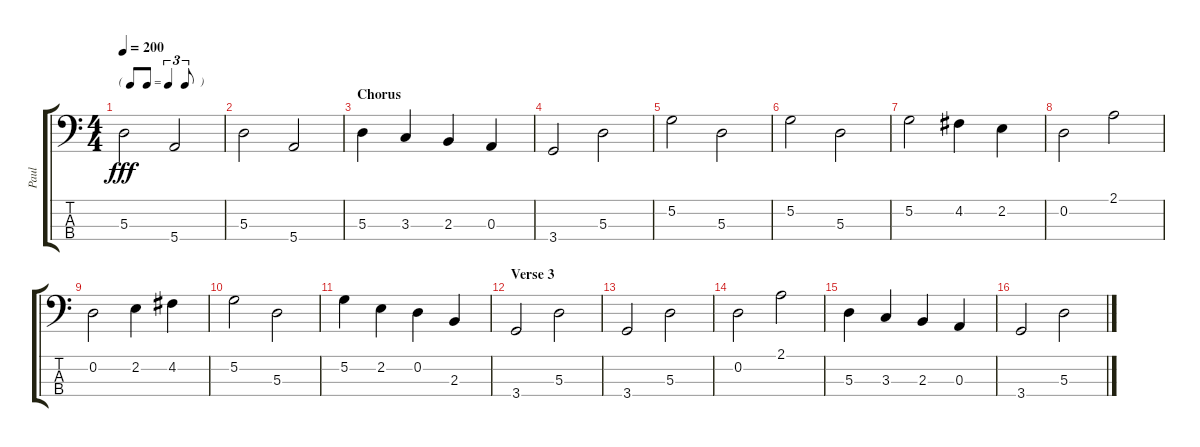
\track ("Paul" "Paul") {instrument electricbasspick}
\staff {score tabs}
\tuning (G2 D2 A1 E1) {hide}
\ts (4 4)
\tf triplet8th
\tempo 200
\clef f4
\ks c
5.3.2{dy fff} 5.4.2 |
5.3.2 5.4.2 |
\section ("" "Chorus")
5.3.4 3.3.4 2.3.4 0.3.4 |
3.4.2 5.3.2 |
5.2.2 5.3.2 |
5.2.2 5.3.2 |
5.2.2 4.2.4 2.2.4 |
0.2.2 2.1.2 |
0.2.2 2.2.4 4.2.4 |
5.2.2 5.3.2 |
5.2.4 2.2.4 0.2.4 2.3.4 |
\section ("" "Verse 3")
3.4.2 5.3.2 |
3.4.2 5.3.2 |
0.2.2 2.1.2 |
5.3.4 3.3.4 2.3.4 0.3.4 |
3.4.2 5.3.2
